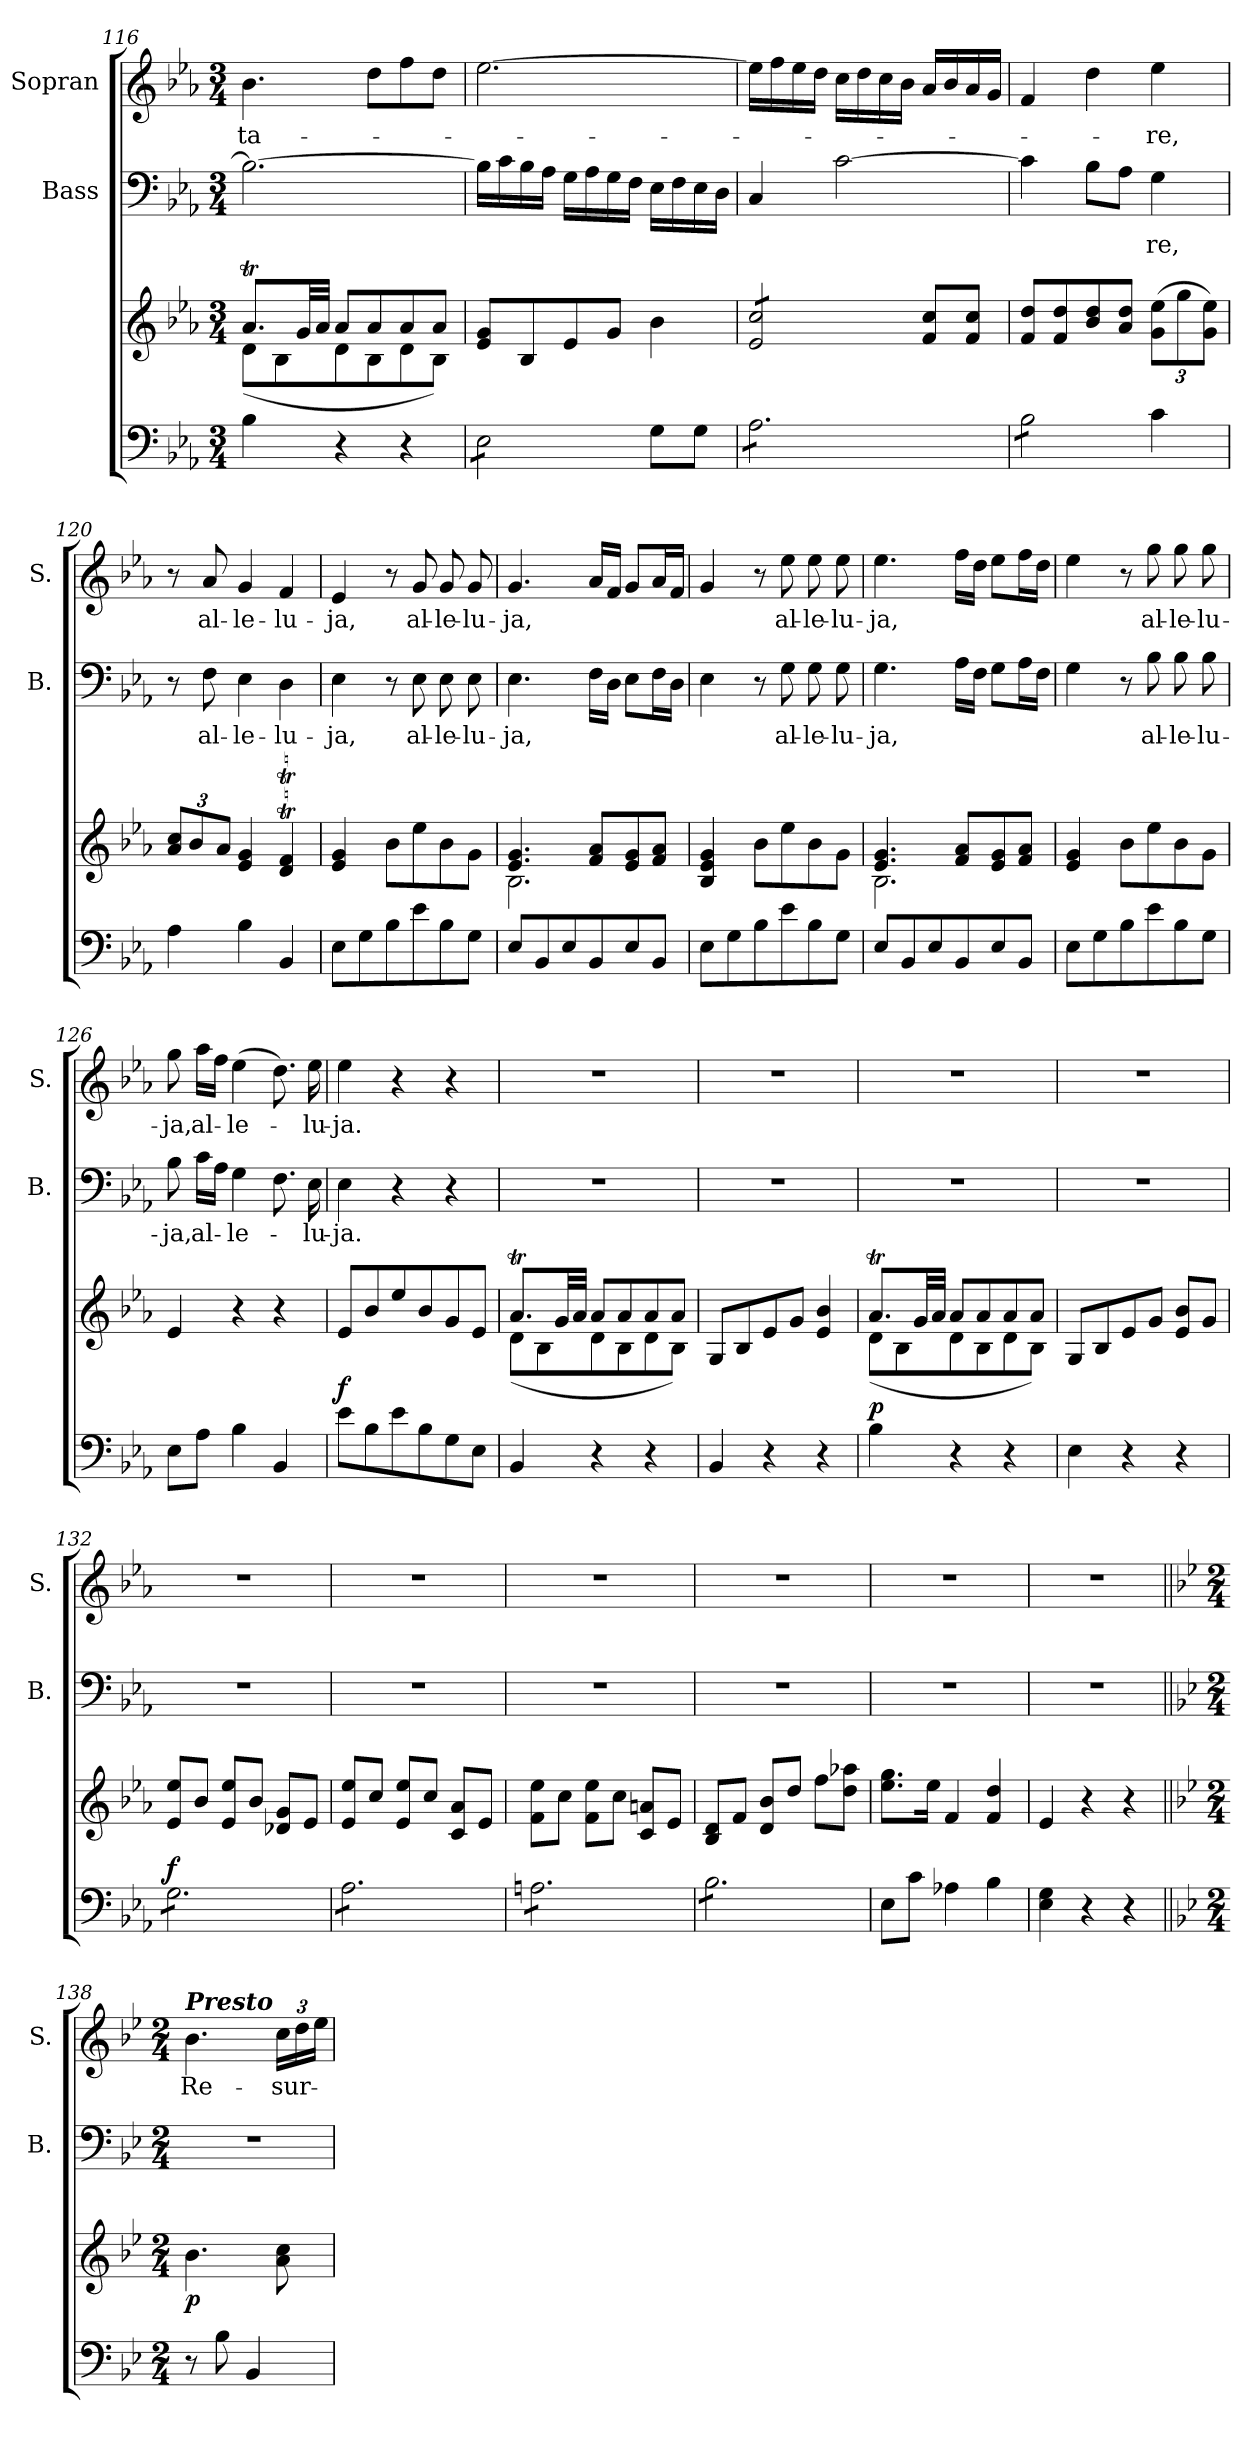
**kern	**kern	**dynam	**kern	**text	**kern	**text
*part3	*part3	*part3	*part2	*part2	*part1	*part1
*staff4	*staff3	*staff3/4	*staff2	*staff2	*staff1	*staff1
*	*	*	*I"Bass	*	*I"Sopran	*
*	*	*	*I'B.	*	*I'S.	*
*clefF4	*clefG2	*	*clefF4	*	*clefG2	*
*k[b-e-a-]	*k[b-e-a-]	*	*k[b-e-a-]	*	*k[b-e-a-]	*
*E-:	*E-:	*	*E-:	*	*E-:	*
*M3/4	*M3/4	*	*M3/4	*	*M3/4	*
=116	=116	=116	=116	=116	=116	=116
*	*^	*	*	*	*	*
!	!	!	!	!	!	!	!LO:LY:b
4B-\	8.a-T/L	(<8d\L	.	2.B-\_	.	4.b-\	-ta-
.	.	8B-\	.	.	.	.	.
.	32g/LL	.	.	.	.	.	.
.	32a-/JJJ	.	.	.	.	.	.
4r	8a-/L	8d\	.	.	.	.	.
.	8a-/	8B-\	.	.	.	8dd\L	.
4r	8a-/	8d\	.	.	.	8ff\	.
.	8a-/J	8B-\J)	.	.	.	8dd\J	.
*	*v	*v	*	*	*	*	*
=117	=117	=117	=117	=117	=117	=117
*tremolo	*	*	*	*	*	*
8E-\L	8e-/ 8g/L	.	16B-\LL]	.	[2.ee-\	.
.	.	.	16c\	.	.	.
8E-\	8B-/	.	16B-\	.	.	.
.	.	.	16A-\JJ	.	.	.
8E-\	8e-/	.	16G\LL	.	.	.
.	.	.	16A-\	.	.	.
8E-\J	8g/J	.	16G\	.	.	.
*Xtremolo	*	*	*	*	*	*
.	.	.	16F\JJ	.	.	.
8G\L	4b-\	.	16E-\LL	.	.	.
.	.	.	16F\	.	.	.
8G\J	.	.	16E-\	.	.	.
.	.	.	16D\JJ	.	.	.
=118	=118	=118	=118	=118	=118	=118
*tremolo	*	*	*	*	*	*
*	*tremolo	*	*	*	*	*
8A-\L	8e-/ 8cc/L	.	4C/	.	16ee-\LL]	.
.	.	.	.	.	16ff\	.
8A-\	8e-/ 8cc/	.	.	.	16ee-\	.
.	.	.	.	.	16dd\JJ	.
8A-\	8e-/ 8cc/	.	[2c\	.	16cc\LL	.
.	.	.	.	.	16dd\	.
8A-\	8e-/ 8cc/J	.	.	.	16cc\	.
*	*Xtremolo	*	*	*	*	*
.	.	.	.	.	16b-\JJ	.
8A-\	8f/ 8cc/L	.	.	.	16a-/LL	.
.	.	.	.	.	16b-/	.
8A-\J	8f/ 8cc/J	.	.	.	16a-/	.
.	.	.	.	.	16g/JJ	.
=119	=119	=119	=119	=119	=119	=119
8B-\L	8f/ 8dd/L	.	4c\]	.	4f/	.
8B-\	8f/ 8dd/	.	.	.	.	.
8B-\	8b-/ 8dd/	.	8B-\L	.	4dd\	.
8B-\J	8a-/ 8dd/J	.	8A-\J	.	.	.
*Xtremolo	*	*	*	*	*	*
*	*Xbrackettup	*	*	*	*	*
!	!	!	!	!LO:LY:b	!	!LO:LY:b
4c\	(>12g\ 12ee-\L	.	4G\	-re,	4ee-\	-re,
.	12gg\	.	.	.	.	.
.	12g\ 12ee-\J)	.	.	.	.	.
!!LO:PB:g=z
=120	=120	=120	=120	=120	=120	=120
4A-\	12a-/ 12cc/L	.	8r	.	8r	.
.	12b-/	.	.	.	.	.
!	!	!	!	!LO:LY:b	!	!LO:LY:b
.	.	.	8F\	al-	8a-/	al-
.	12a-/J	.	.	.	.	.
!	!	!	!	!LO:LY:b	!	!LO:LY:b
4B-\	4e-/ 4g/	.	4E-\	-le-	4g/	-le-
!	!	!	!	!LO:LY:b	!	!LO:LY:b
4BB-/	4d/T 4f/T	.	4D\	-lu-	4f/	-lu-
=121	=121	=121	=121	=121	=121	=121
!	!	!	!	!LO:LY:b	!	!LO:LY:b
8E-\L	4e-/ 4g/	.	4E-\	-ja,	4e-/	-ja,
8G\	.	.	.	.	.	.
8B-\	8b-\L	.	8r	.	8r	.
!	!	!	!	!LO:LY:b	!	!LO:LY:b
8e-\	8ee-\	.	8E-\	al-	8g/	al-
!	!	!	!	!LO:LY:b	!	!LO:LY:b
8B-\	8b-\	.	8E-\	-le-	8g/	-le-
!	!	!	!	!LO:LY:b	!	!LO:LY:b
8G\J	8g\J	.	8E-\	-lu-	8g/	-lu-
=122	=122	=122	=122	=122	=122	=122
*	*^	*	*	*	*	*
!	!	!	!	!	!LO:LY:b	!	!LO:LY:b
8E-/L	4.e-/ 4.g/	2.B-\	.	4.E-\	-ja,	4.g/	-ja,
8BB-/	.	.	.	.	.	.	.
8E-/	.	.	.	.	.	.	.
8BB-/	8f/ 8a-/L	.	.	16F\LL	.	16a-/LL	.
.	.	.	.	16D\JJ	.	16f/JJ	.
8E-/	8e-/ 8g/	.	.	8E-\L	.	8g/L	.
8BB-/J	8f/ 8a-/J	.	.	16F\L	.	16a-/L	.
.	.	.	.	16D\JJ	.	16f/JJ	.
*	*v	*v	*	*	*	*	*
=123	=123	=123	=123	=123	=123	=123
8E-\L	4B-/ 4e-/ 4g/	.	4E-\	.	4g/	.
8G\	.	.	.	.	.	.
8B-\	8b-\L	.	8r	.	8r	.
!	!	!	!	!LO:LY:b	!	!LO:LY:b
8e-\	8ee-\	.	8G\	al-	8ee-\	al-
!	!	!	!	!LO:LY:b	!	!LO:LY:b
8B-\	8b-\	.	8G\	-le-	8ee-\	-le-
!	!	!	!	!LO:LY:b	!	!LO:LY:b
8G\J	8g\J	.	8G\	-lu-	8ee-\	-lu-
=124	=124	=124	=124	=124	=124	=124
*	*^	*	*	*	*	*
!	!	!	!	!	!LO:LY:b	!	!LO:LY:b
8E-/L	4.e-/ 4.g/	2.B-\	.	4.G\	-ja,	4.ee-\	-ja,
8BB-/	.	.	.	.	.	.	.
8E-/	.	.	.	.	.	.	.
8BB-/	8f/ 8a-/L	.	.	16A-\LL	.	16ff\LL	.
.	.	.	.	16F\JJ	.	16dd\JJ	.
8E-/	8e-/ 8g/	.	.	8G\L	.	8ee-\L	.
8BB-/J	8f/ 8a-/J	.	.	16A-\L	.	16ff\L	.
.	.	.	.	16F\JJ	.	16dd\JJ	.
*	*v	*v	*	*	*	*	*
=125	=125	=125	=125	=125	=125	=125
8E-\L	4e-/ 4g/	.	4G\	.	4ee-\	.
8G\	.	.	.	.	.	.
8B-\	8b-\L	.	8r	.	8r	.
!	!	!	!	!LO:LY:b	!	!LO:LY:b
8e-\	8ee-\	.	8B-\	al-	8gg\	al-
!	!	!	!	!LO:LY:b	!	!LO:LY:b
8B-\	8b-\	.	8B-\	-le-	8gg\	-le-
!	!	!	!	!LO:LY:b	!	!LO:LY:b
8G\J	8g\J	.	8B-\	-lu-	8gg\	-lu-
!!LO:LB:g=z
=126	=126	=126	=126	=126	=126	=126
!	!	!	!	!LO:LY:b	!	!LO:LY:b
8E-\L	4e-/	.	8B-\	-ja,	8gg\	-ja,
!	!	!	!	!LO:LY:b	!	!LO:LY:b
8A-\J	.	.	16c\LL	al-	16aa-\LL	al-
.	.	.	16A-\JJ	.	16ff\JJ	.
!	!	!	!	!LO:LY:b	!	!LO:LY:b
4B-\	4r	.	4G\	-le-	(>4ee-\	-le-
4BB-/	4r	.	8.F\	.	8.dd\)	.
!	!	!	!	!LO:LY:b	!	!LO:LY:b
.	.	.	16E-\	-lu-	16ee-\	-lu-
=127	=127	=127	=127	=127	=127	=127
!	!	!LO:DY:a=2	!	!LO:LY:b	!	!LO:LY:b
8e-\L	8e-/L	f	4E-\	-ja.	4ee-\	-ja.
8B-\	8b-/	.	.	.	.	.
8e-\	8ee-/	.	4r	.	4r	.
8B-\	8b-/	.	.	.	.	.
8G\	8g/	.	4r	.	4r	.
8E-\J	8e-/J	.	.	.	.	.
=128	=128	=128	=128	=128	=128	=128
*	*^	*	*	*	*	*
4BB-/	8.a-T/L	(<8d\L	.	2.r	.	2.r	.
.	.	8B-\	.	.	.	.	.
.	32g/LL	.	.	.	.	.	.
.	32a-/JJJ	.	.	.	.	.	.
4r	8a-/L	8d\	.	.	.	.	.
.	8a-/	8B-\	.	.	.	.	.
4r	8a-/	8d\	.	.	.	.	.
.	8a-/J	8B-\J)	.	.	.	.	.
*	*v	*v	*	*	*	*	*
=129	=129	=129	=129	=129	=129	=129
4BB-/	8G/L	.	2.r	.	2.r	.
.	8B-/	.	.	.	.	.
4r	8e-/	.	.	.	.	.
.	8g/J	.	.	.	.	.
4r	4e-/ 4b-/	.	.	.	.	.
=130	=130	=130	=130	=130	=130	=130
*	*^	*	*	*	*	*
!	!	!	!LO:DY:a=2	!	!	!	!
4B-\	8.a-T/L	(<8d\L	p	2.r	.	2.r	.
.	.	8B-\	.	.	.	.	.
.	32g/LL	.	.	.	.	.	.
.	32a-/JJJ	.	.	.	.	.	.
4r	8a-/L	8d\	.	.	.	.	.
.	8a-/	8B-\	.	.	.	.	.
4r	8a-/	8d\	.	.	.	.	.
.	8a-/J	8B-\J)	.	.	.	.	.
*	*v	*v	*	*	*	*	*
=131	=131	=131	=131	=131	=131	=131
4E-\	8G/L	.	2.r	.	2.r	.
.	8B-/	.	.	.	.	.
4r	8e-/	.	.	.	.	.
.	8g/J	.	.	.	.	.
4r	8e-/ 8b-/L	.	.	.	.	.
.	8g/J	.	.	.	.	.
!!LO:LB:g=z
=132	=132	=132	=132	=132	=132	=132
!	!	!LO:DY:a=2	!	!	!	!
*tremolo	*	*	*	*	*	*
8G\L	8e-/ 8ee-/L	f	2.r	.	2.r	.
8G\	8b-/J	.	.	.	.	.
8G\	8e-/ 8ee-/L	.	.	.	.	.
8G\	8b-/J	.	.	.	.	.
8G\	8d-X/ 8g/L	.	.	.	.	.
8G\J	8e-/J	.	.	.	.	.
=133	=133	=133	=133	=133	=133	=133
8A-\L	8e-/ 8ee-/L	.	2.r	.	2.r	.
8A-\	8cc/J	.	.	.	.	.
8A-\	8e-/ 8ee-/L	.	.	.	.	.
8A-\	8cc/J	.	.	.	.	.
8A-\	8c/ 8a-/L	.	.	.	.	.
8A-\J	8e-/J	.	.	.	.	.
=134	=134	=134	=134	=134	=134	=134
8An\L	8f\ 8ee-\L	.	2.r	.	2.r	.
8An\	8cc\J	.	.	.	.	.
8An\	8f\ 8ee-\L	.	.	.	.	.
8An\	8cc\J	.	.	.	.	.
8An\	8c/ 8an/L	.	.	.	.	.
8An\J	8e-/J	.	.	.	.	.
=135	=135	=135	=135	=135	=135	=135
8B-\L	8B-/ 8d/L	.	2.r	.	2.r	.
8B-\	8f/J	.	.	.	.	.
8B-\	8d/ 8b-/L	.	.	.	.	.
8B-\	8dd/J	.	.	.	.	.
8B-\	8ff\L	.	.	.	.	.
8B-\J	8dd\ 8aa-X\J	.	.	.	.	.
*Xtremolo	*	*	*	*	*	*
=136	=136	=136	=136	=136	=136	=136
8E-\L	8.ee-\ 8.gg\L	.	2.r	.	2.r	.
8c\J	.	.	.	.	.	.
.	16ee-\Jk	.	.	.	.	.
4A-X\	4f/	.	.	.	.	.
4B-\	4f/ 4dd/	.	.	.	.	.
=137	=137	=137	=137	=137	=137	=137
4E-\ 4G\	4e-/	.	2.r	.	2.r	.
4r	4r	.	.	.	.	.
4r	4r	.	.	.	.	.
!!LO:PB:g=z
=138||	=138||	=138||	=138||	=138||	=138||	=138||
*k[b-e-]	*k[b-e-]	*	*k[b-e-]	*	*k[b-e-]	*
*B-:	*B-:	*	*B-:	*	*B-:	*
*M2/4	*M2/4	*	*M2/4	*	*M2/4	*
!	!	!	!	!	!LO:TX:a:Bi:t=Presto	!
!	!	!LO:DY:b	!	!	!	!LO:LY:b
8r	4.b-\	p	2r	.	4.b-\	Re-
8B-\	.	.	.	.	.	.
4BB-/	.	.	.	.	.	.
*	*	*	*	*	*Xbrackettup	*
!	!	!	!	!	!	!LO:LY:b
.	8a\ 8cc\	.	.	.	24cc\LL	-sur-
.	.	.	.	.	24dd\	.
.	.	.	.	.	24ee-\JJ	.
=	=	=	=	=	=	=
*-	*-	*-	*-	*-	*-	*-
